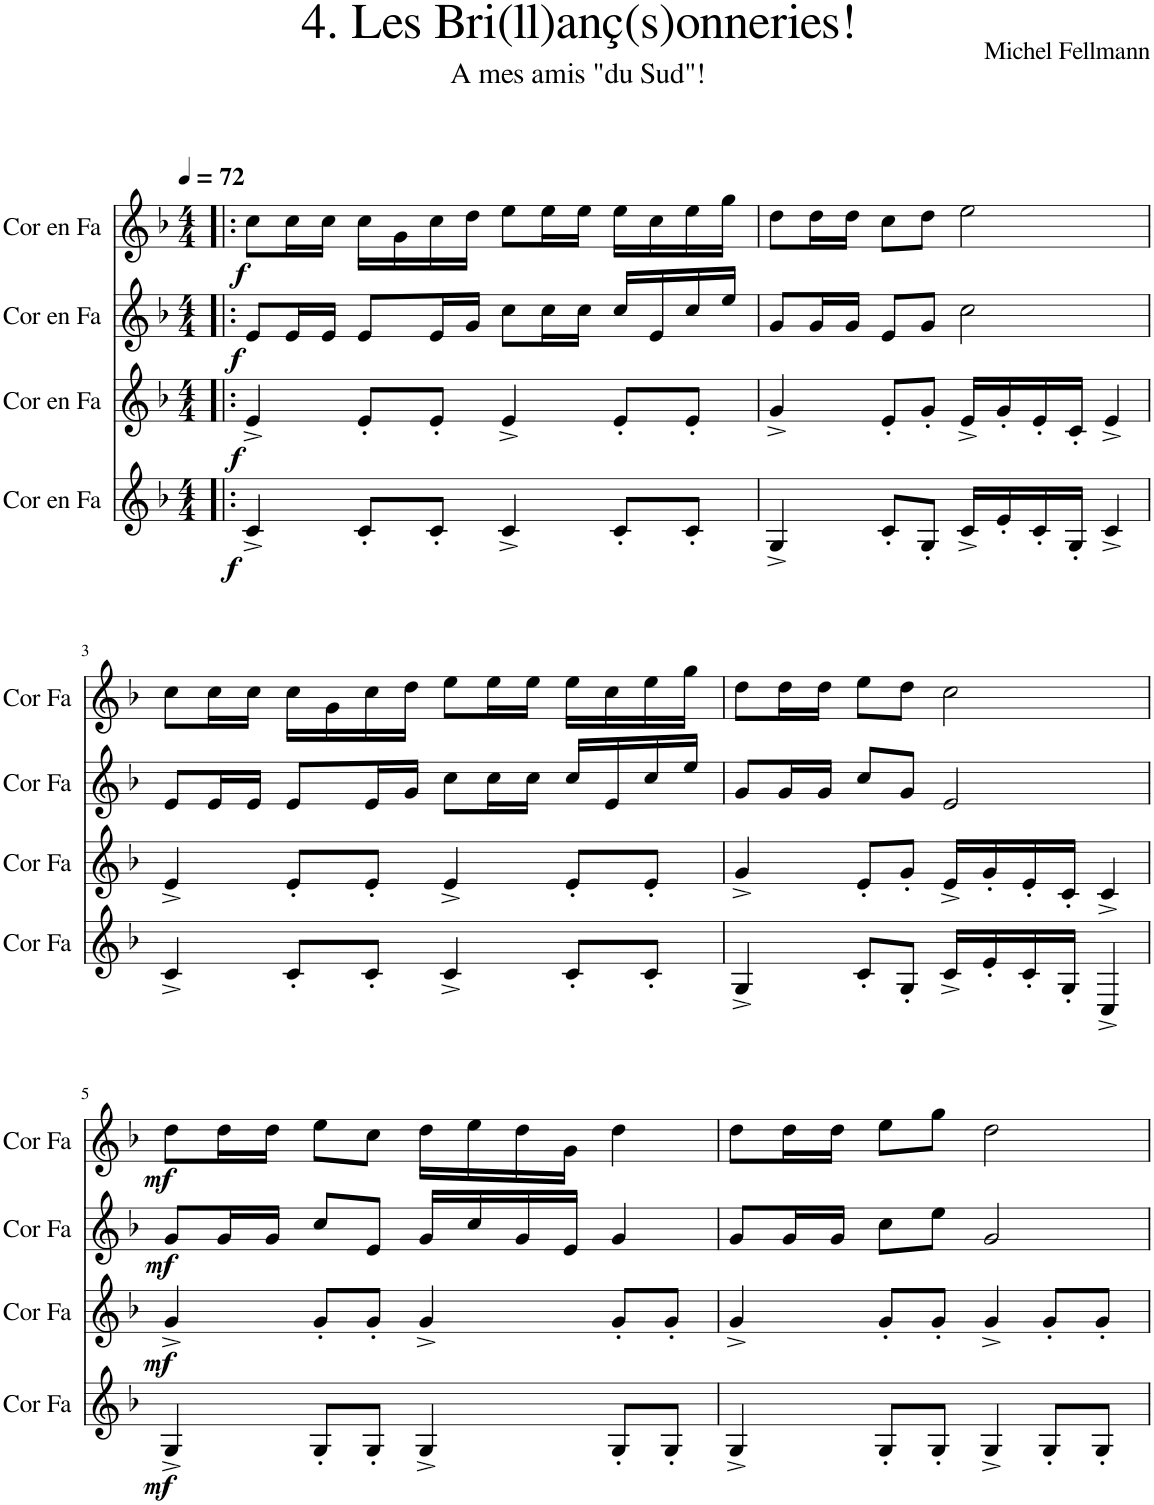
**kern	**dynam	**kern	**dynam	**kern	**dynam	**kern	**dynam
*part4	*part4	*part3	*part3	*part2	*part2	*part1	*part1
*staff4	*staff4	*staff3	*staff3	*staff2	*staff2	*staff1	*staff1
*I"Cor en Fa	*	*I"Cor en Fa	*	*I"Cor en Fa	*	*I"Cor en Fa	*
*I'Cor Fa	*	*I'Cor Fa	*	*I'Cor Fa	*	*I'Cor Fa	*
*clefG2	*	*clefG2	*	*clefG2	*	*clefG2	*
*Trd4c7	*	*Trd4c7	*	*Trd4c7	*	*Trd4c7	*
*k[b-]	*	*k[b-]	*	*k[b-]	*	*k[b-]	*
*M4/4	*	*M4/4	*	*M4/4	*	*M4/4	*
*MM72	*	*MM72	*	*MM72	*	*MM72	*
=1!|:	=1!|:	=1!|:	=1!|:	=1!|:	=1!|:	=1!|:	=1!|:
!	!LO:DY:b	!	!LO:DY:b	!	!LO:DY:b	!	!LO:DY:b
4c^/	f	4e^/	f	8e/L	f	8cc\L	f
.	.	.	.	16e/L	.	16cc\L	.
.	.	.	.	16e/JJ	.	16cc\JJ	.
8c'/L	.	8e'/L	.	8e/L	.	16cc\LL	.
.	.	.	.	.	.	16g\	.
8c'/J	.	8e'/J	.	16e/L	.	16cc\	.
.	.	.	.	16g/JJ	.	16dd\JJ	.
4c^/	.	4e^/	.	8cc\L	.	8ee\L	.
.	.	.	.	16cc\L	.	16ee\L	.
.	.	.	.	16cc\JJ	.	16ee\JJ	.
8c'/L	.	8e'/L	.	16cc/LL	.	16ee\LL	.
.	.	.	.	16e/	.	16cc\	.
8c'/J	.	8e'/J	.	16cc/	.	16ee\	.
.	.	.	.	16ee/JJ	.	16gg\JJ	.
=2	=2	=2	=2	=2	=2	=2	=2
4G^/	.	4g^/	.	8g/L	.	8dd\L	.
.	.	.	.	16g/L	.	16dd\L	.
.	.	.	.	16g/JJ	.	16dd\JJ	.
8c'/L	.	8e'/L	.	8e/L	.	8cc\L	.
8G'/J	.	8g'/J	.	8g/J	.	8dd\J	.
16c^/LL	.	16e^/LL	.	2cc\	.	2ee\	.
16e'/	.	16g'/	.	.	.	.	.
16c'/	.	16e'/	.	.	.	.	.
16G'/JJ	.	16c'/JJ	.	.	.	.	.
4c^/	.	4e^/	.	.	.	.	.
!!LO:LB:g=z
=3	=3	=3	=3	=3	=3	=3	=3
4c^/	.	4e^/	.	8e/L	.	8cc\L	.
.	.	.	.	16e/L	.	16cc\L	.
.	.	.	.	16e/JJ	.	16cc\JJ	.
8c'/L	.	8e'/L	.	8e/L	.	16cc\LL	.
.	.	.	.	.	.	16g\	.
8c'/J	.	8e'/J	.	16e/L	.	16cc\	.
.	.	.	.	16g/JJ	.	16dd\JJ	.
4c^/	.	4e^/	.	8cc\L	.	8ee\L	.
.	.	.	.	16cc\L	.	16ee\L	.
.	.	.	.	16cc\JJ	.	16ee\JJ	.
8c'/L	.	8e'/L	.	16cc/LL	.	16ee\LL	.
.	.	.	.	16e/	.	16cc\	.
8c'/J	.	8e'/J	.	16cc/	.	16ee\	.
.	.	.	.	16ee/JJ	.	16gg\JJ	.
=4	=4	=4	=4	=4	=4	=4	=4
4G^/	.	4g^/	.	8g/L	.	8dd\L	.
.	.	.	.	16g/L	.	16dd\L	.
.	.	.	.	16g/JJ	.	16dd\JJ	.
8c'/L	.	8e'/L	.	8cc/L	.	8ee\L	.
8G'/J	.	8g'/J	.	8g/J	.	8dd\J	.
16c^/LL	.	16e^/LL	.	2e/	.	2cc\	.
16e'/	.	16g'/	.	.	.	.	.
16c'/	.	16e'/	.	.	.	.	.
16G'/JJ	.	16c'/JJ	.	.	.	.	.
4C^/	.	4c^/	.	.	.	.	.
!!LO:LB:g=z
=5	=5	=5	=5	=5	=5	=5	=5
!	!LO:DY:b	!	!LO:DY:b	!	!LO:DY:b	!	!LO:DY:b
4G^/	mf	4g^/	mf	8g/L	mf	8dd\L	mf
.	.	.	.	16g/L	.	16dd\L	.
.	.	.	.	16g/JJ	.	16dd\JJ	.
8G'/L	.	8g'/L	.	8cc/L	.	8ee\L	.
8G'/J	.	8g'/J	.	8e/J	.	8cc\J	.
4G^/	.	4g^/	.	16g/LL	.	16dd\LL	.
.	.	.	.	16cc/	.	16ee\	.
.	.	.	.	16g/	.	16dd\	.
.	.	.	.	16e/JJ	.	16g\JJ	.
8G'/L	.	8g'/L	.	4g/	.	4dd\	.
8G'/J	.	8g'/J	.	.	.	.	.
=6	=6	=6	=6	=6	=6	=6	=6
4G^/	.	4g^/	.	8g/L	.	8dd\L	.
.	.	.	.	16g/L	.	16dd\L	.
.	.	.	.	16g/JJ	.	16dd\JJ	.
8G'/L	.	8g'/L	.	8cc\L	.	8ee\L	.
8G'/J	.	8g'/J	.	8ee\J	.	8gg\J	.
4G^/	.	4g^/	.	2g/	.	2dd\	.
8G'/L	.	8g'/L	.	.	.	.	.
8G'/J	.	8g'/J	.	.	.	.	.
=	=	=	=	=	=	=	=
*-	*-	*-	*-	*-	*-	*-	*-
